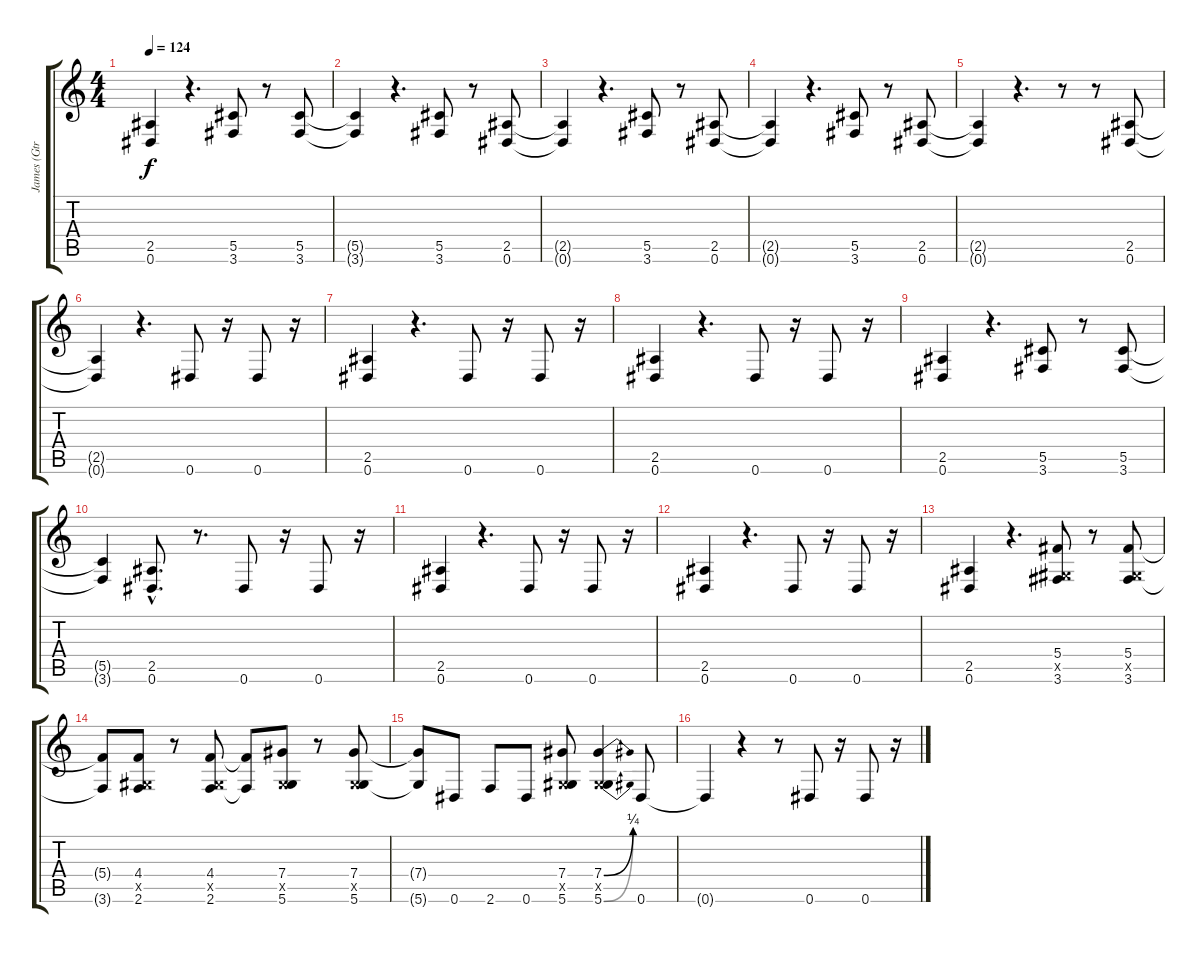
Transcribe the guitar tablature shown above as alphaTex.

\track ("James (Gtr. 3)" "James (Gtr") {instrument distortionguitar}
\staff {score tabs}
\tuning (Eb4 Bb3 Gb3 Db3 Ab2 Eb2) {hide}
\ts (4 4)
\tempo 124
\clef g2
\ks c
(2.5 0.6).4{dy f} r.4{d} (5.5 3.6).8 r.8 (5.5 3.6).8 |
(5.5{t} 3.6{t}).4 r.4{d} (5.5 3.6).8 r.8 (2.5 0.6).8 |
(2.5{t} 0.6{t}).4 r.4{d} (5.5 3.6).8 r.8 (2.5 0.6).8 |
(2.5{t} 0.6{t}).4 r.4{d} (5.5 3.6).8 r.8 (2.5 0.6).8 |
(2.5{t} 0.6{t}).4 r.4{d} r.8 r.8 (2.5 0.6).8 |
(2.5{t} 0.6{t}).4 r.4{d} 0.6.8 r.16 0.6.8 r.16 |
(2.5 0.6).4 r.4{d} 0.6.8 r.16 0.6.8 r.16 |
(2.5 0.6).4 r.4{d} 0.6.8 r.16 0.6.8 r.16 |
(2.5 0.6).4 r.4{d} (5.5 3.6).8 r.8 (5.5 3.6).8 |
(5.5{t} 3.6{t}).4 (2.5{hac} 0.6{hac}).8{d} r.8{d} 0.6.8 r.16 0.6.8 r.16 |
(2.5 0.6).4 r.4{d} 0.6.8 r.16 0.6.8 r.16 |
(2.5 0.6).4 r.4{d} 0.6.8 r.16 0.6.8 r.16 |
(2.5 0.6).4 r.4{d} (5.4 0.5{x} 3.6).8 r.8 (5.4 0.5{x} 3.6).8 |
(5.4{t} 3.6{t}).8 (4.4 0.5{x} 2.6).8 r.8 (4.4 0.5{x} 2.6).8 (4.4{t} 2.6{t}).8 (7.4 0.5{x} 5.6).8 r.8 (7.4 0.5{x} 5.6).8 |
(7.4{t} 5.6{t}).8 0.6.8 2.6.8 0.6.8 (7.4 0.5{x} 5.6).8 (7.4{be (bend 0 0 60 1)} 0.5{x} 5.6{be (bend 0 0 60 1)}).4 0.6.8 |
0.6{t}.4 r.4 r.8 0.6.8 r.16 0.6.8 r.16
